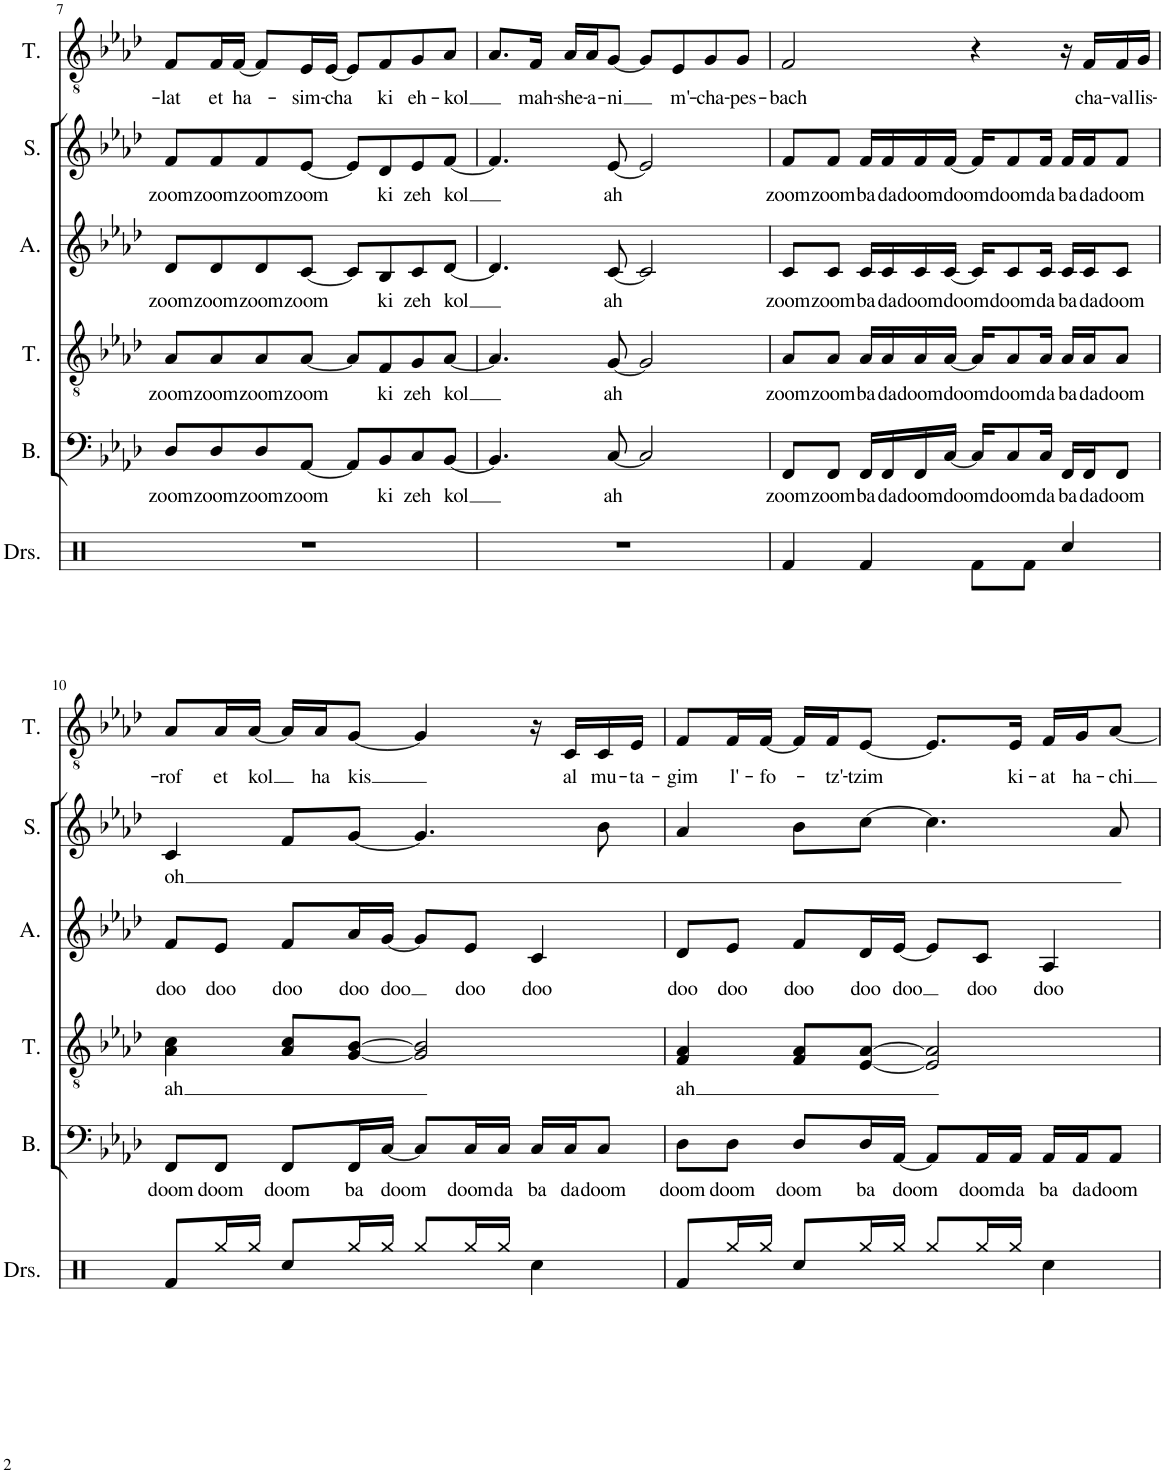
**kern	**kern	**text	**kern	**text	**kern	**text	**kern	**text	**kern	**text
*part6	*part5	*part5	*part4	*part4	*part3	*part3	*part2	*part2	*part1	*part1
*staff6	*staff5	*staff5	*staff4	*staff4	*staff3	*staff3	*staff2	*staff2	*staff1	*staff1
*I"Drumset	*I"Bass	*	*I"Tenor	*	*I"Alto	*	*I"Soprano	*	*I"Tenor	*
*I'Drs.	*I'B.	*	*I'T.	*	*I'A.	*	*I'S.	*	*I'T.	*
!!LO:PB:g=z
*clefX	*clefF4	*	*clefGv2	*	*clefG2	*	*clefG2	*	*clefGv2	*
*k[]	*k[b-e-a-d-]	*	*k[b-e-a-d-]	*	*k[b-e-a-d-]	*	*k[b-e-a-d-]	*	*k[b-e-a-d-]	*
*M4/4	*M4/4	*	*M4/4	*	*M4/4	*	*M4/4	*	*M4/4	*
=7	=7	=7	=7	=7	=7	=7	=7	=7	=7	=7
!	!	!LO:LY:b	!	!LO:LY:b	!	!LO:LY:b	!	!LO:LY:b	!	!LO:LY:b
1r	8D-/L	zoom	8A-/L	zoom	8d-/L	zoom	8f/L	zoom	8F/L	-lat
!	!	!LO:LY:b	!	!LO:LY:b	!	!LO:LY:b	!	!LO:LY:b	!	!LO:LY:b
.	8D-/	zoom	8A-/	zoom	8d-/	zoom	8f/	zoom	16F/L	et
!	!	!	!	!	!	!	!	!	!	!LO:LY:b
.	.	.	.	.	.	.	.	.	[16F/JJ	ha-
!	!	!LO:LY:b	!	!LO:LY:b	!	!LO:LY:b	!	!LO:LY:b	!	!
.	8D-/	zoom	8A-/	zoom	8d-/	zoom	8f/	zoom	8F/L]	.
!	!	!LO:LY:b	!	!LO:LY:b	!	!LO:LY:b	!	!LO:LY:b	!	!LO:LY:b
.	[8AA-/J	zoom	[8A-/J	zoom	[8c/J	zoom	[8e-/J	zoom	16E-/L	-sim-
!	!	!	!	!	!	!	!	!	!	!LO:LY:b
.	.	.	.	.	.	.	.	.	[16E-/JJ	-cha
.	8AA-/L]	.	8A-/L]	.	8c/L]	.	8e-/L]	.	8E-/L]	.
!	!	!LO:LY:b	!	!LO:LY:b	!	!LO:LY:b	!	!LO:LY:b	!	!LO:LY:b
.	8BB-/	ki	8F/	ki	8B-/	ki	8d-/	ki	8F/	ki
!	!	!LO:LY:b	!	!LO:LY:b	!	!LO:LY:b	!	!LO:LY:b	!	!LO:LY:b
.	8C/	zeh	8G/	zeh	8c/	zeh	8e-/	zeh	8G/	eh-
!	!	!LO:LY:b	!	!LO:LY:b	!	!LO:LY:b	!	!LO:LY:b	!	!LO:LY:b
.	[8BB-/J	kol	[8A-/J	kol	[8d-/J	kol	[8f/J	kol	8A-/J	-kol
=8	=8	=8	=8	=8	=8	=8	=8	=8	=8	=8
1r	4.BB-/]	.	4.A-/]	.	4.d-/]	.	4.f/]	.	8.A-/L	.
!	!	!	!	!	!	!	!	!	!	!LO:LY:b
.	.	.	.	.	.	.	.	.	16F/Jk	mah-
!	!	!	!	!	!	!	!	!	!	!LO:LY:b
.	.	.	.	.	.	.	.	.	16A-/LL	-she-
!	!	!	!	!	!	!	!	!	!	!LO:LY:b
.	.	.	.	.	.	.	.	.	16A-/J	-a-
!	!	!LO:LY:b	!	!LO:LY:b	!	!LO:LY:b	!	!LO:LY:b	!	!LO:LY:b
.	[8C/	ah	[8G/	ah	[8c/	ah	[8e-/	ah	[8G/J	-ni
.	2C/]	.	2G/]	.	2c/]	.	2e-/]	.	8G/L]	.
!	!	!	!	!	!	!	!	!	!	!LO:LY:b
.	.	.	.	.	.	.	.	.	8E-/	m'-
!	!	!	!	!	!	!	!	!	!	!LO:LY:b
.	.	.	.	.	.	.	.	.	8G/	-cha-
!	!	!	!	!	!	!	!	!	!	!LO:LY:b
.	.	.	.	.	.	.	.	.	8G/J	-pes-
=9	=9	=9	=9	=9	=9	=9	=9	=9	=9	=9
!	!	!LO:LY:b	!	!LO:LY:b	!	!LO:LY:b	!	!LO:LY:b	!	!LO:LY:b
4Rf/	8FF/L	zoom	8A-/L	zoom	8c/L	zoom	8f/L	zoom	2F/	-bach
!	!	!LO:LY:b	!	!LO:LY:b	!	!LO:LY:b	!	!LO:LY:b	!	!
.	8FF/J	zoom	8A-/J	zoom	8c/J	zoom	8f/J	zoom	.	.
!	!	!LO:LY:b	!	!LO:LY:b	!	!LO:LY:b	!	!LO:LY:b	!	!
4Rf/	16FF/LL	ba	16A-/LL	ba	16c/LL	ba	16f/LL	ba	.	.
!	!	!LO:LY:b	!	!LO:LY:b	!	!LO:LY:b	!	!LO:LY:b	!	!
.	16FF/	da	16A-/	da	16c/	da	16f/	da	.	.
!	!	!LO:LY:b	!	!LO:LY:b	!	!LO:LY:b	!	!LO:LY:b	!	!
.	16FF/	doom	16A-/	doom	16c/	doom	16f/	doom	.	.
!	!	!LO:LY:b	!	!LO:LY:b	!	!LO:LY:b	!	!LO:LY:b	!	!
.	[16C/JJ	doom	[16A-/JJ	doom	[16c/JJ	doom	[16f/JJ	doom	.	.
8Rf\L	16C/KL]	.	16A-/KL]	.	16c/KL]	.	16f/KL]	.	4r	.
!	!	!LO:LY:b	!	!LO:LY:b	!	!LO:LY:b	!	!LO:LY:b	!	!
.	8C/	doom	8A-/	doom	8c/	doom	8f/	doom	.	.
8Rf\J	.	.	.	.	.	.	.	.	.	.
!	!	!LO:LY:b	!	!LO:LY:b	!	!LO:LY:b	!	!LO:LY:b	!	!
.	16C/Jk	da	16A-/Jk	da	16c/Jk	da	16f/Jk	da	.	.
!	!	!LO:LY:b	!	!LO:LY:b	!	!LO:LY:b	!	!LO:LY:b	!	!
4Rcc/	16FF/LL	ba	16A-/LL	ba	16c/LL	ba	16f/LL	ba	16r	.
!	!	!LO:LY:b	!	!LO:LY:b	!	!LO:LY:b	!	!LO:LY:b	!	!LO:LY:b
.	16FF/J	da	16A-/J	da	16c/J	da	16f/J	da	16F/LL	cha-
!	!	!LO:LY:b	!	!LO:LY:b	!	!LO:LY:b	!	!LO:LY:b	!	!LO:LY:b
.	8FF/J	doom	8A-/J	doom	8c/J	doom	8f/J	doom	16F/	-val
!	!	!	!	!	!	!	!	!	!	!LO:LY:b
.	.	.	.	.	.	.	.	.	16G/JJ	lis-
!!LO:LB:g=z
=10	=10	=10	=10	=10	=10	=10	=10	=10	=10	=10
!	!	!LO:LY:b	!	!LO:LY:b	!	!LO:LY:b	!	!LO:LY:b	!	!LO:LY:b
8Rf/L	8FF/L	doom	4A-\ 4c\	ah	8f/L	doo	4c/	oh	8A-/L	-rof
!	!	!LO:LY:b	!	!	!	!LO:LY:b	!	!	!	!LO:LY:b
16Rgg/L	8FF/J	doom	.	.	8e-/J	doo	.	.	16A-/L	et
!	!	!	!	!	!	!	!	!	!	!LO:LY:b
16Rgg/JJ	.	.	.	.	.	.	.	.	[16A-/JJ	kol
!	!	!LO:LY:b	!	!	!	!LO:LY:b	!	!	!	!
8Rcc/L	8FF/L	doom	8A-/ 8c/L	.	8f/L	doo	8f/L	.	16A-/LL]	.
!	!	!	!	!	!	!	!	!	!	!LO:LY:b
.	.	.	.	.	.	.	.	.	16A-/J	ha
!	!	!LO:LY:b	!	!	!	!LO:LY:b	!	!	!	!LO:LY:b
16Rgg/L	16FF/L	ba	[8G/ [8B-/J	.	16a-/L	doo	[8g/J	.	[8G/J	kis
!	!	!LO:LY:b	!	!	!	!LO:LY:b	!	!	!	!
16Rgg/JJ	[16C/JJ	doom	.	.	[16g/JJ	doo	.	.	.	.
8Rgg/L	8C/L]	.	2G/] 2B-/]	.	8g/L]	.	4.g/]	.	4G/]	.
!	!	!LO:LY:b	!	!	!	!LO:LY:b	!	!	!	!
16Rgg/L	16C/L	doom	.	.	8e-/J	doo	.	.	.	.
!	!	!LO:LY:b	!	!	!	!	!	!	!	!
16Rgg/JJ	16C/JJ	da	.	.	.	.	.	.	.	.
!	!	!LO:LY:b	!	!	!	!LO:LY:b	!	!	!	!
4Rcc\	16C/LL	ba	.	.	4c/	doo	.	.	16r	.
!	!	!LO:LY:b	!	!	!	!	!	!	!	!LO:LY:b
.	16C/J	da	.	.	.	.	.	.	16C/LL	al
!	!	!LO:LY:b	!	!	!	!	!	!	!	!LO:LY:b
.	8C/J	doom	.	.	.	.	8b-\	.	16C/	mu-
!	!	!	!	!	!	!	!	!	!	!LO:LY:b
.	.	.	.	.	.	.	.	.	16E-/JJ	-ta-
=11	=11	=11	=11	=11	=11	=11	=11	=11	=11	=11
!	!	!LO:LY:b	!	!LO:LY:b	!	!LO:LY:b	!	!	!	!LO:LY:b
8Rf/L	8D-\L	doom	4F/ 4A-/	ah	8d-/L	doo	4a-/	.	8F/L	-gim
!	!	!LO:LY:b	!	!	!	!LO:LY:b	!	!	!	!LO:LY:b
16Rgg/L	8D-\J	doom	.	.	8e-/J	doo	.	.	16F/L	l'-
!	!	!	!	!	!	!	!	!	!	!LO:LY:b
16Rgg/JJ	.	.	.	.	.	.	.	.	[16F/JJ	-fo-
!	!	!LO:LY:b	!	!	!	!LO:LY:b	!	!	!	!
8Rcc/L	8D-/L	doom	8F/ 8A-/L	.	8f/L	doo	8b-\L	.	16F/LL]	.
!	!	!	!	!	!	!	!	!	!	!LO:LY:b
.	.	.	.	.	.	.	.	.	16F/J	-tz'-
!	!	!LO:LY:b	!	!	!	!LO:LY:b	!	!	!	!LO:LY:b
16Rgg/L	16D-/L	ba	[8E-/ [8A-/J	.	16d-/L	doo	[8cc\J	.	[8E-/J	-tzim
!	!	!LO:LY:b	!	!	!	!LO:LY:b	!	!	!	!
16Rgg/JJ	[16AA-/JJ	doom	.	.	[16e-/JJ	doo	.	.	.	.
8Rgg/L	8AA-/L]	.	2E-/] 2A-/]	.	8e-/L]	.	4.cc\]	.	8.E-/L]	.
!	!	!LO:LY:b	!	!	!	!LO:LY:b	!	!	!	!
16Rgg/L	16AA-/L	doom	.	.	8c/J	doo	.	.	.	.
!	!	!LO:LY:b	!	!	!	!	!	!	!	!LO:LY:b
16Rgg/JJ	16AA-/JJ	da	.	.	.	.	.	.	16E-/Jk	ki-
!	!	!LO:LY:b	!	!	!	!LO:LY:b	!	!	!	!LO:LY:b
4Rcc\	16AA-/LL	ba	.	.	4A-/	doo	.	.	16F/LL	-at
!	!	!LO:LY:b	!	!	!	!	!	!	!	!LO:LY:b
.	16AA-/J	da	.	.	.	.	.	.	16G/J	ha-
!	!	!LO:LY:b	!	!	!	!	!	!	!	!LO:LY:b
.	8AA-/J	doom	.	.	.	.	8a-/	.	[8A-/J	-chi
=	=	=	=	=	=	=	=	=	=	=
*-	*-	*-	*-	*-	*-	*-	*-	*-	*-	*-
